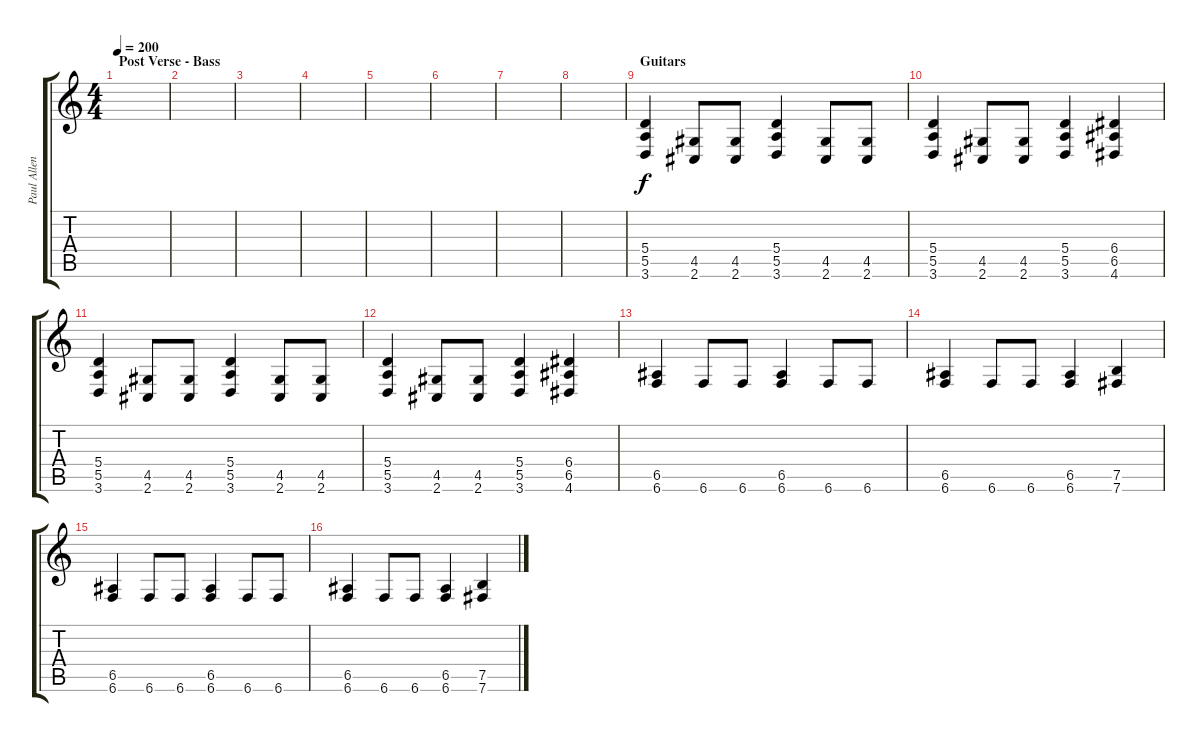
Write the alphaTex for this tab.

\track ("Paul Allender" "Paul Allen") {instrument distortionguitar}
\staff {score tabs}
\tuning (B3 Gb3 D3 A2 E2 B1) {hide}
\ts (4 4)
\section ("" "Post Verse - Bass")
\tempo 200
\clef g2
\ks c
|
|
|
|
|
|
|
|
\section ("" "Guitars")
(5.4 5.5 3.6).4{volume 11} (4.5 2.6).8 (4.5 2.6).8 (5.4 5.5 3.6).4 (4.5 2.6).8 (4.5 2.6).8 |
(5.4 5.5 3.6).4 (4.5 2.6).8 (4.5 2.6).8 (5.4 5.5 3.6).4 (6.4 6.5 4.6).4 |
(5.4 5.5 3.6).4 (4.5 2.6).8 (4.5 2.6).8 (5.4 5.5 3.6).4 (4.5 2.6).8 (4.5 2.6).8 |
(5.4 5.5 3.6).4 (4.5 2.6).8 (4.5 2.6).8 (5.4 5.5 3.6).4 (6.4 6.5 4.6).4 |
(6.5 6.6).4 6.6.8 6.6.8 (6.5 6.6).4 6.6.8 6.6.8 |
(6.5 6.6).4 6.6.8 6.6.8 (6.5 6.6).4 (7.5 7.6).4 |
(6.5 6.6).4 6.6.8 6.6.8 (6.5 6.6).4 6.6.8 6.6.8 |
(6.5 6.6).4 6.6.8 6.6.8 (6.5 6.6).4 (7.5 7.6).4
